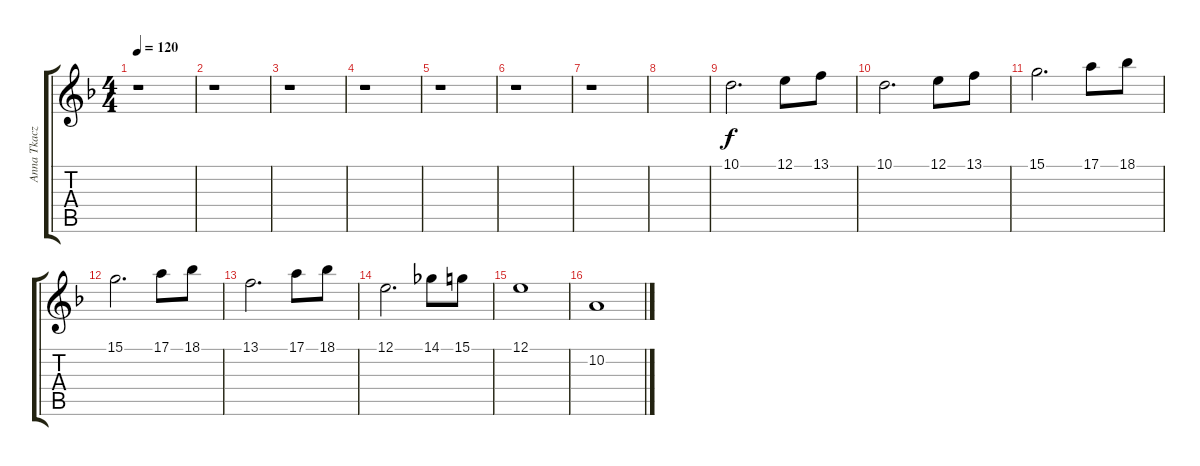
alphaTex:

\track ("Anna Tkaczyk - skrzypce" "Anna Tkacz") {instrument violin}
\staff {score tabs}
\tuning (E4 B3 G3 D3 A2 E2) {hide}
\ts (4 4)
\tempo 120
\clef g2
\ks dminor
r.1{dy f instrument violin} |
r.1 |
r.1 |
r.1 |
r.1 |
r.1 |
r.1 |
|
10.1.2{d} 12.1.8 13.1.8 |
10.1.2{d} 12.1.8 13.1.8 |
15.1.2{d} 17.1.8 18.1.8 |
15.1.2{d} 17.1.8 18.1.8 |
13.1.2{d} 17.1.8 18.1.8 |
12.1.2{d} 14.1.8 15.1.8 |
12.1.1 |
10.2.1
